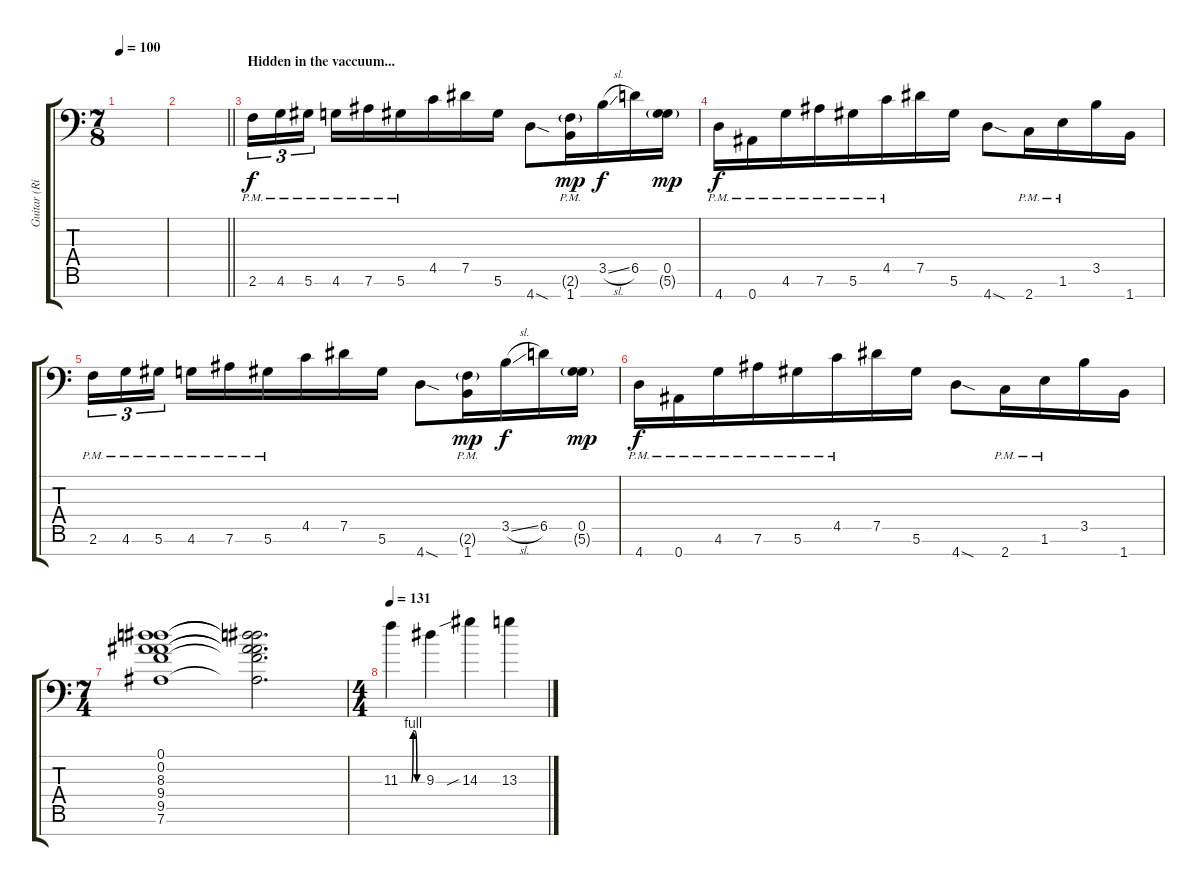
\track ("Guitar (Right)" "Guitar (Ri") {instrument distortionguitar}
\staff {score tabs}
\tuning (Eb4 Bb3 Gb3 Db3 Ab2 Eb2 Bb1) {hide}
\ts (7 8)
\tempo 100
\clef f4
\ks c
|
\barLineRight lightlight
|
\section ("" "Hidden in the vaccuum...")
2.6{pm}.16{tu (3 2)} 4.6{pm}.16{tu (3 2)} 5.6{pm}.16{tu (3 2)} 4.6{pm}.16 7.6{pm}.16 5.6{pm}.16 4.5.16 7.5.16 5.6.16 4.7{sod}.8 (2.6{g pm} 1.7{pm}).16{dy mp} 3.5{sl}.16{dy f} 6.5.16 (0.5 5.6{g}).16{dy mp} |
4.7{pm}.16{dy f} 0.7{pm}.16 4.6{pm}.16 7.6{pm}.16 5.6{pm}.16 4.5{pm}.16 7.5.16 5.6.16 4.7{sod}.8 2.7{pm}.16 1.6{pm}.16 3.5.16 1.7.16 |
2.6{pm}.16{tu (3 2)} 4.6{pm}.16{tu (3 2)} 5.6{pm}.16{tu (3 2)} 4.6{pm}.16 7.6{pm}.16 5.6{pm}.16 4.5.16 7.5.16 5.6.16 4.7{sod}.8 (2.6{g pm} 1.7{pm}).16{dy mp} 3.5{sl}.16{dy f} 6.5.16 (0.5 5.6{g}).16{dy mp} |
4.7{pm}.16{dy f} 0.7{pm}.16 4.6{pm}.16 7.6{pm}.16 5.6{pm}.16 4.5{pm}.16 7.5.16 5.6.16 4.7{sod}.8 2.7{pm}.16 1.6{pm}.16 3.5.16 1.7.16 |
\ts (7 4)
(0.1 0.2 8.3 9.4 9.5 7.6).1 (0.1{t} 0.2{t} 8.3{t} 9.4{t} 9.5{t} 7.6{t}).2{d} |
\ts (4 4)
\tempo 131
11.3{be (custom 0 0 30 0 35 4 40 4 45 0 60 0)}.4 9.3.4 14.3{sib}.4 13.3.4
